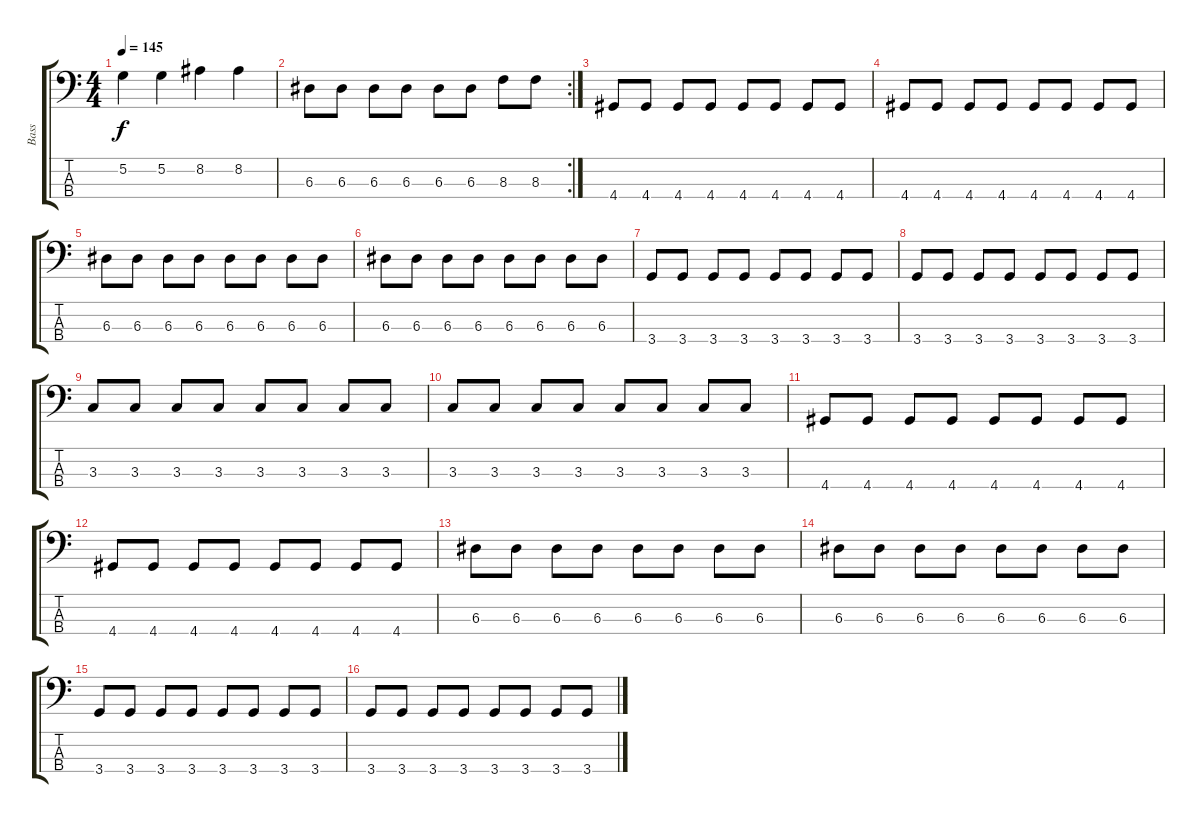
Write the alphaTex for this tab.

\track ("Bass" "Bass") {instrument electricbasspick}
\staff {score tabs}
\tuning (G2 D2 A1 E1) {hide}
\ts (4 4)
\tempo 145
\clef f4
\ks c
5.2.4{dy f} 5.2.4 8.2.4 8.2.4 |
\rc 2
6.3.8 6.3.8 6.3.8 6.3.8 6.3.8 6.3.8 8.3.8 8.3.8 |
4.4.8 4.4.8 4.4.8 4.4.8 4.4.8 4.4.8 4.4.8 4.4.8 |
4.4.8 4.4.8 4.4.8 4.4.8 4.4.8 4.4.8 4.4.8 4.4.8 |
6.3.8 6.3.8 6.3.8 6.3.8 6.3.8 6.3.8 6.3.8 6.3.8 |
6.3.8 6.3.8 6.3.8 6.3.8 6.3.8 6.3.8 6.3.8 6.3.8 |
3.4.8 3.4.8 3.4.8 3.4.8 3.4.8 3.4.8 3.4.8 3.4.8 |
3.4.8 3.4.8 3.4.8 3.4.8 3.4.8 3.4.8 3.4.8 3.4.8 |
3.3.8 3.3.8 3.3.8 3.3.8 3.3.8 3.3.8 3.3.8 3.3.8 |
3.3.8 3.3.8 3.3.8 3.3.8 3.3.8 3.3.8 3.3.8 3.3.8 |
4.4.8 4.4.8 4.4.8 4.4.8 4.4.8 4.4.8 4.4.8 4.4.8 |
4.4.8 4.4.8 4.4.8 4.4.8 4.4.8 4.4.8 4.4.8 4.4.8 |
6.3.8 6.3.8 6.3.8 6.3.8 6.3.8 6.3.8 6.3.8 6.3.8 |
6.3.8 6.3.8 6.3.8 6.3.8 6.3.8 6.3.8 6.3.8 6.3.8 |
3.4.8 3.4.8 3.4.8 3.4.8 3.4.8 3.4.8 3.4.8 3.4.8 |
3.4.8 3.4.8 3.4.8 3.4.8 3.4.8 3.4.8 3.4.8 3.4.8
